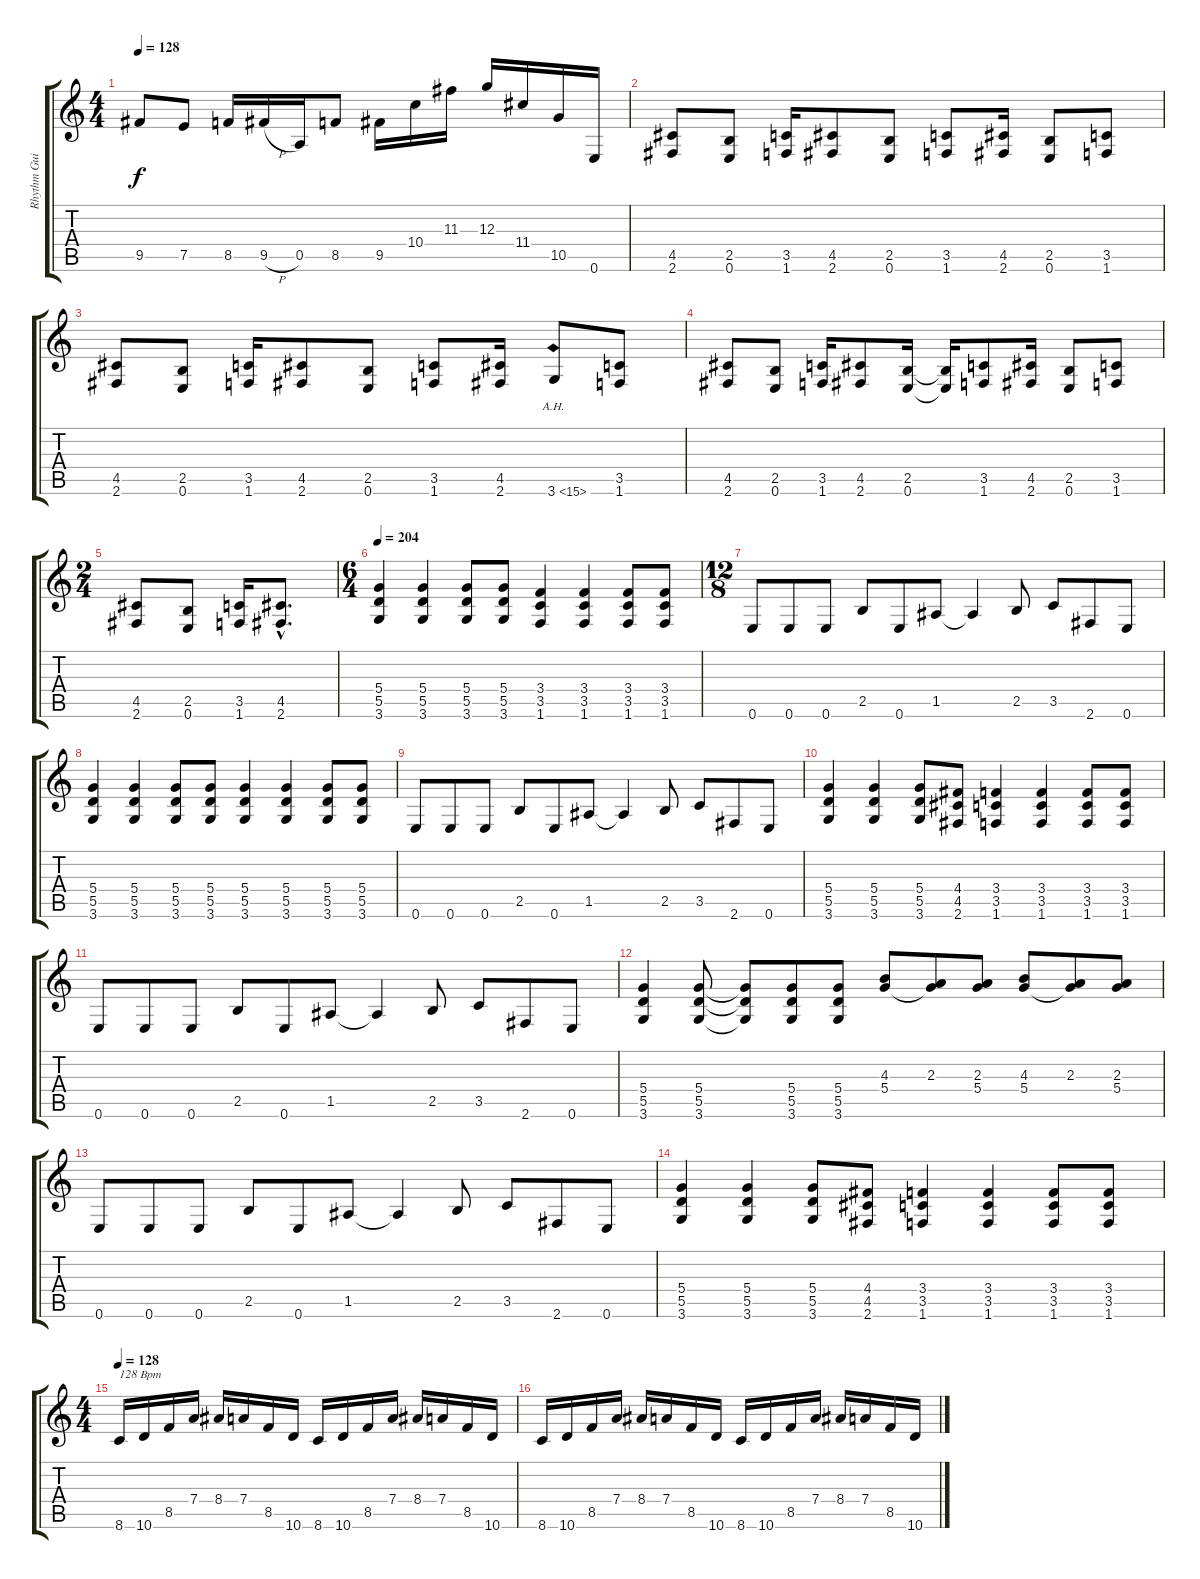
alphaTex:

\track ("Rhythm Guitar" "Rhythm Gui") {instrument overdrivenguitar}
\staff {score tabs}
\tuning (E4 B3 G3 D3 A2 E2) {hide}
\ts (4 4)
\tempo 128
\clef g2
\ks c
9.5.8{dy f} 7.5.8 8.5.16 9.5{h}.16 0.5.16 8.5.8 9.5.16 10.4.16 11.3.16 12.3.16 11.4.16 10.5.16 0.6.16 |
(4.5 2.6).8 (2.5 0.6).8 (3.5 1.6).16 (4.5 2.6).8 (2.5 0.6).8 (3.5 1.6).8 (4.5 2.6).16 (2.5 0.6).8 (3.5 1.6).8 |
(4.5 2.6).8 (2.5 0.6).8 (3.5 1.6).16 (4.5 2.6).8 (2.5 0.6).8 (3.5 1.6).8 (4.5 2.6).16 3.6{ah 12}.8 (3.5 1.6).8 |
(4.5 2.6).8 (2.5 0.6).8 (3.5 1.6).16 (4.5 2.6).8 (2.5 0.6).16 (2.5{t} 0.6{t}).16 (3.5 1.6).8 (4.5 2.6).16 (2.5 0.6).8 (3.5 1.6).8 |
\ts (2 4)
(4.5 2.6).8 (2.5 0.6).8 (3.5 1.6).16 (4.5{hac} 2.6{hac}).8{d} |
\ts (6 4)
\tempo 204
(5.4 5.5 3.6).4 (5.4 5.5 3.6).4 (5.4 5.5 3.6).8 (5.4 5.5 3.6).8 (3.4 3.5 1.6).4 (3.4 3.5 1.6).4 (3.4 3.5 1.6).8 (3.4 3.5 1.6).8 |
\ts (12 8)
0.6.8 0.6.8 0.6.8 2.5.8 0.6.8 1.5.8 1.5{t}.4 2.5.8 3.5.8 2.6.8 0.6.8 |
(5.4 5.5 3.6).4 (5.4 5.5 3.6).4 (5.4 5.5 3.6).8 (5.4 5.5 3.6).8 (5.4 5.5 3.6).4 (5.4 5.5 3.6).4 (5.4 5.5 3.6).8 (5.4 5.5 3.6).8 |
0.6.8 0.6.8 0.6.8 2.5.8 0.6.8 1.5.8 1.5{t}.4 2.5.8 3.5.8 2.6.8 0.6.8 |
(5.4 5.5 3.6).4 (5.4 5.5 3.6).4 (5.4 5.5 3.6).8 (4.4 4.5 2.6).8 (3.4 3.5 1.6).4 (3.4 3.5 1.6).4 (3.4 3.5 1.6).8 (3.4 3.5 1.6).8 |
0.6.8 0.6.8 0.6.8 2.5.8 0.6.8 1.5.8 1.5{t}.4 2.5.8 3.5.8 2.6.8 0.6.8 |
(5.4 5.5 3.6).4 (5.4 5.5 3.6).8 (5.4{t} 5.5{t} 3.6{t}).8 (5.4 5.5 3.6).8 (5.4 5.5 3.6).8 (4.3 5.4).8 (2.3 5.4{t}).8 (2.3 5.4).8 (4.3 5.4).8 (2.3 5.4{t}).8 (2.3 5.4).8 |
0.6.8 0.6.8 0.6.8 2.5.8 0.6.8 1.5.8 1.5{t}.4 2.5.8 3.5.8 2.6.8 0.6.8 |
(5.4 5.5 3.6).4 (5.4 5.5 3.6).4 (5.4 5.5 3.6).8 (4.4 4.5 2.6).8 (3.4 3.5 1.6).4 (3.4 3.5 1.6).4 (3.4 3.5 1.6).8 (3.4 3.5 1.6).8 |
\ts (4 4)
\tempo 128
8.6.16{txt "128 Bpm"} 10.6.16 8.5.16 7.4.16 8.4.16 7.4.16 8.5.16 10.6.16 8.6.16 10.6.16 8.5.16 7.4.16 8.4.16 7.4.16 8.5.16 10.6.16 |
8.6.16 10.6.16 8.5.16 7.4.16 8.4.16 7.4.16 8.5.16 10.6.16 8.6.16 10.6.16 8.5.16 7.4.16 8.4.16 7.4.16 8.5.16 10.6.16
